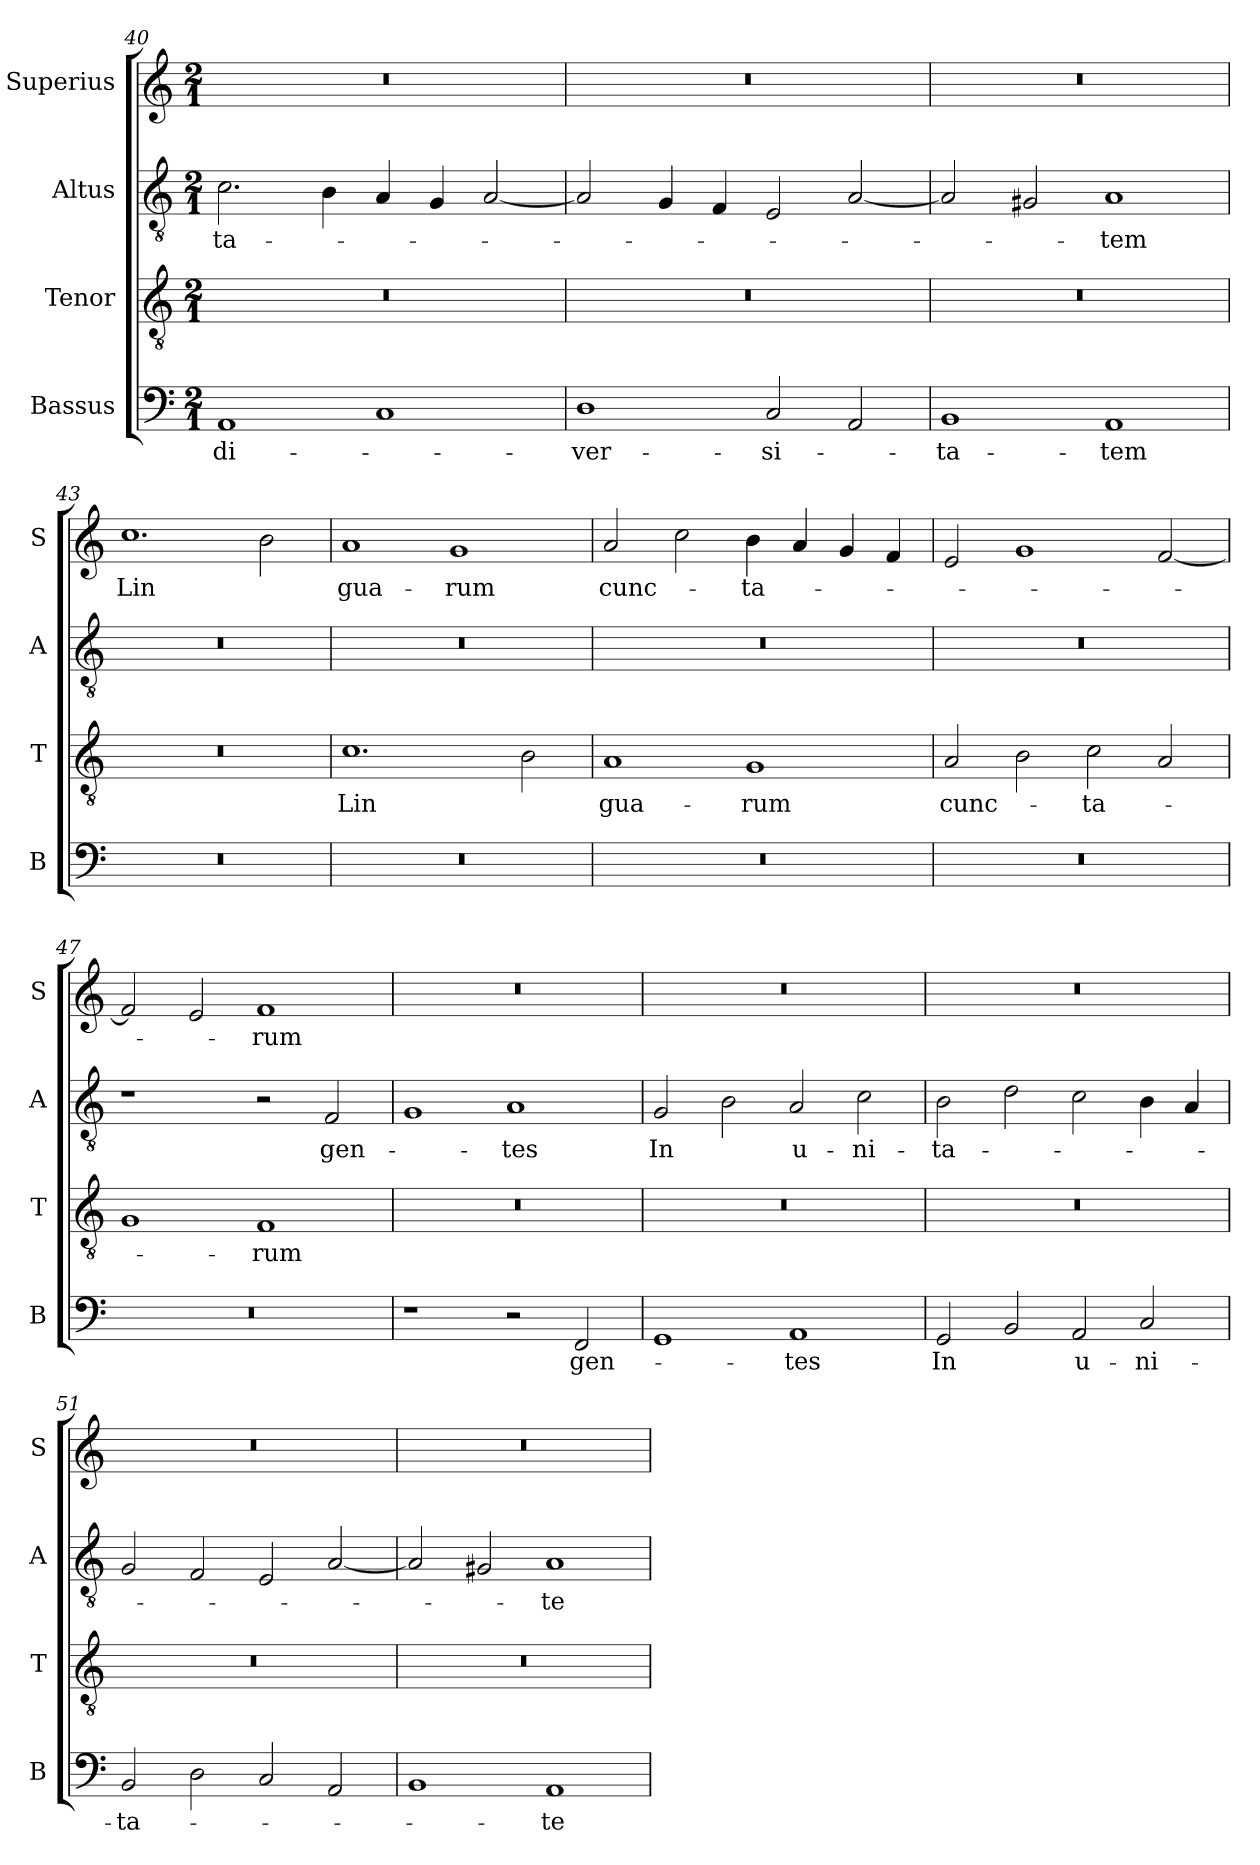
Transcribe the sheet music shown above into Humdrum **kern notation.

**kern	**text	**kern	**text	**kern	**text	**kern	**text
*part4	*part4	*part3	*part3	*part2	*part2	*part1	*part1
*staff4	*staff4	*staff3	*staff3	*staff2	*staff2	*staff1	*staff1
*I"Bassus	*	*I"Tenor	*	*I"Altus	*	*I"Superius	*
*I'B	*	*I'T	*	*I'A	*	*I'S	*
*clefF4	*	*clefGv2	*	*clefGv2	*	*clefG2	*
*k[]	*	*k[]	*	*k[]	*	*k[]	*
*M2/1	*	*M2/1	*	*M2/1	*	*M2/1	*
=40	=40	=40	=40	=40	=40	=40	=40
1AA	di-	0r	.	2.c	-ta-	0r	.
.	.	.	.	4B	.	.	.
1C	.	.	.	4A	.	.	.
.	.	.	.	4G	.	.	.
.	.	.	.	[2A	.	.	.
=41	=41	=41	=41	=41	=41	=41	=41
1D	-ver-	0r	.	2A]	.	0r	.
.	.	.	.	4G	.	.	.
.	.	.	.	4F	.	.	.
2C	-si-	.	.	2E	.	.	.
2AA	.	.	.	[2A	.	.	.
=42	=42	=42	=42	=42	=42	=42	=42
1BB	-ta-	0r	.	2A]	.	0r	.
.	.	.	.	2G#X	.	.	.
1AA	-tem	.	.	1A	-tem	.	.
=43	=43	=43	=43	=43	=43	=43	=43
0r	.	0r	.	0r	.	1.cc	Lin
.	.	.	.	.	.	2b	.
=44	=44	=44	=44	=44	=44	=44	=44
0r	.	1.c	Lin	0r	.	1a	gua-
.	.	.	.	.	.	1g	-rum
.	.	2B	.	.	.	.	.
=45	=45	=45	=45	=45	=45	=45	=45
0r	.	1A	gua-	0r	.	2a	cunc-
.	.	.	.	.	.	2cc	.
.	.	1G	-rum	.	.	4b	-ta-
.	.	.	.	.	.	4a	.
.	.	.	.	.	.	4g	.
.	.	.	.	.	.	4f	.
=46	=46	=46	=46	=46	=46	=46	=46
0r	.	2A	cunc-	0r	.	2e	.
.	.	2B	.	.	.	1g	.
.	.	2c	-ta-	.	.	.	.
.	.	2A	.	.	.	[2f	.
=47	=47	=47	=47	=47	=47	=47	=47
0r	.	1G	.	1r	.	2f]	.
.	.	.	.	.	.	2e	.
.	.	1F	-rum	2r	.	1f	-rum
.	.	.	.	2F	gen-	.	.
=48	=48	=48	=48	=48	=48	=48	=48
1r	.	0r	.	1G	.	0r	.
2r	.	.	.	1A	-tes	.	.
2FF	gen-	.	.	.	.	.	.
=49	=49	=49	=49	=49	=49	=49	=49
1GG	.	0r	.	2G	In	0r	.
.	.	.	.	2B	.	.	.
1AA	-tes	.	.	2A	u-	.	.
.	.	.	.	2c	-ni-	.	.
=50	=50	=50	=50	=50	=50	=50	=50
2GG	In	0r	.	2B	-ta-	0r	.
2BB	.	.	.	2d	.	.	.
2AA	u-	.	.	2c	.	.	.
2C	-ni-	.	.	4B	.	.	.
.	.	.	.	4A	.	.	.
=51	=51	=51	=51	=51	=51	=51	=51
2BB	-ta-	0r	.	2G	.	0r	.
2D	.	.	.	2F	.	.	.
2C	.	.	.	2E	.	.	.
2AA	.	.	.	[2A	.	.	.
=52	=52	=52	=52	=52	=52	=52	=52
1BB	.	0r	.	2A]	.	0r	.
.	.	.	.	2G#X	.	.	.
1AA	-te	.	.	1A	-te	.	.
=	=	=	=	=	=	=	=
*-	*-	*-	*-	*-	*-	*-	*-
